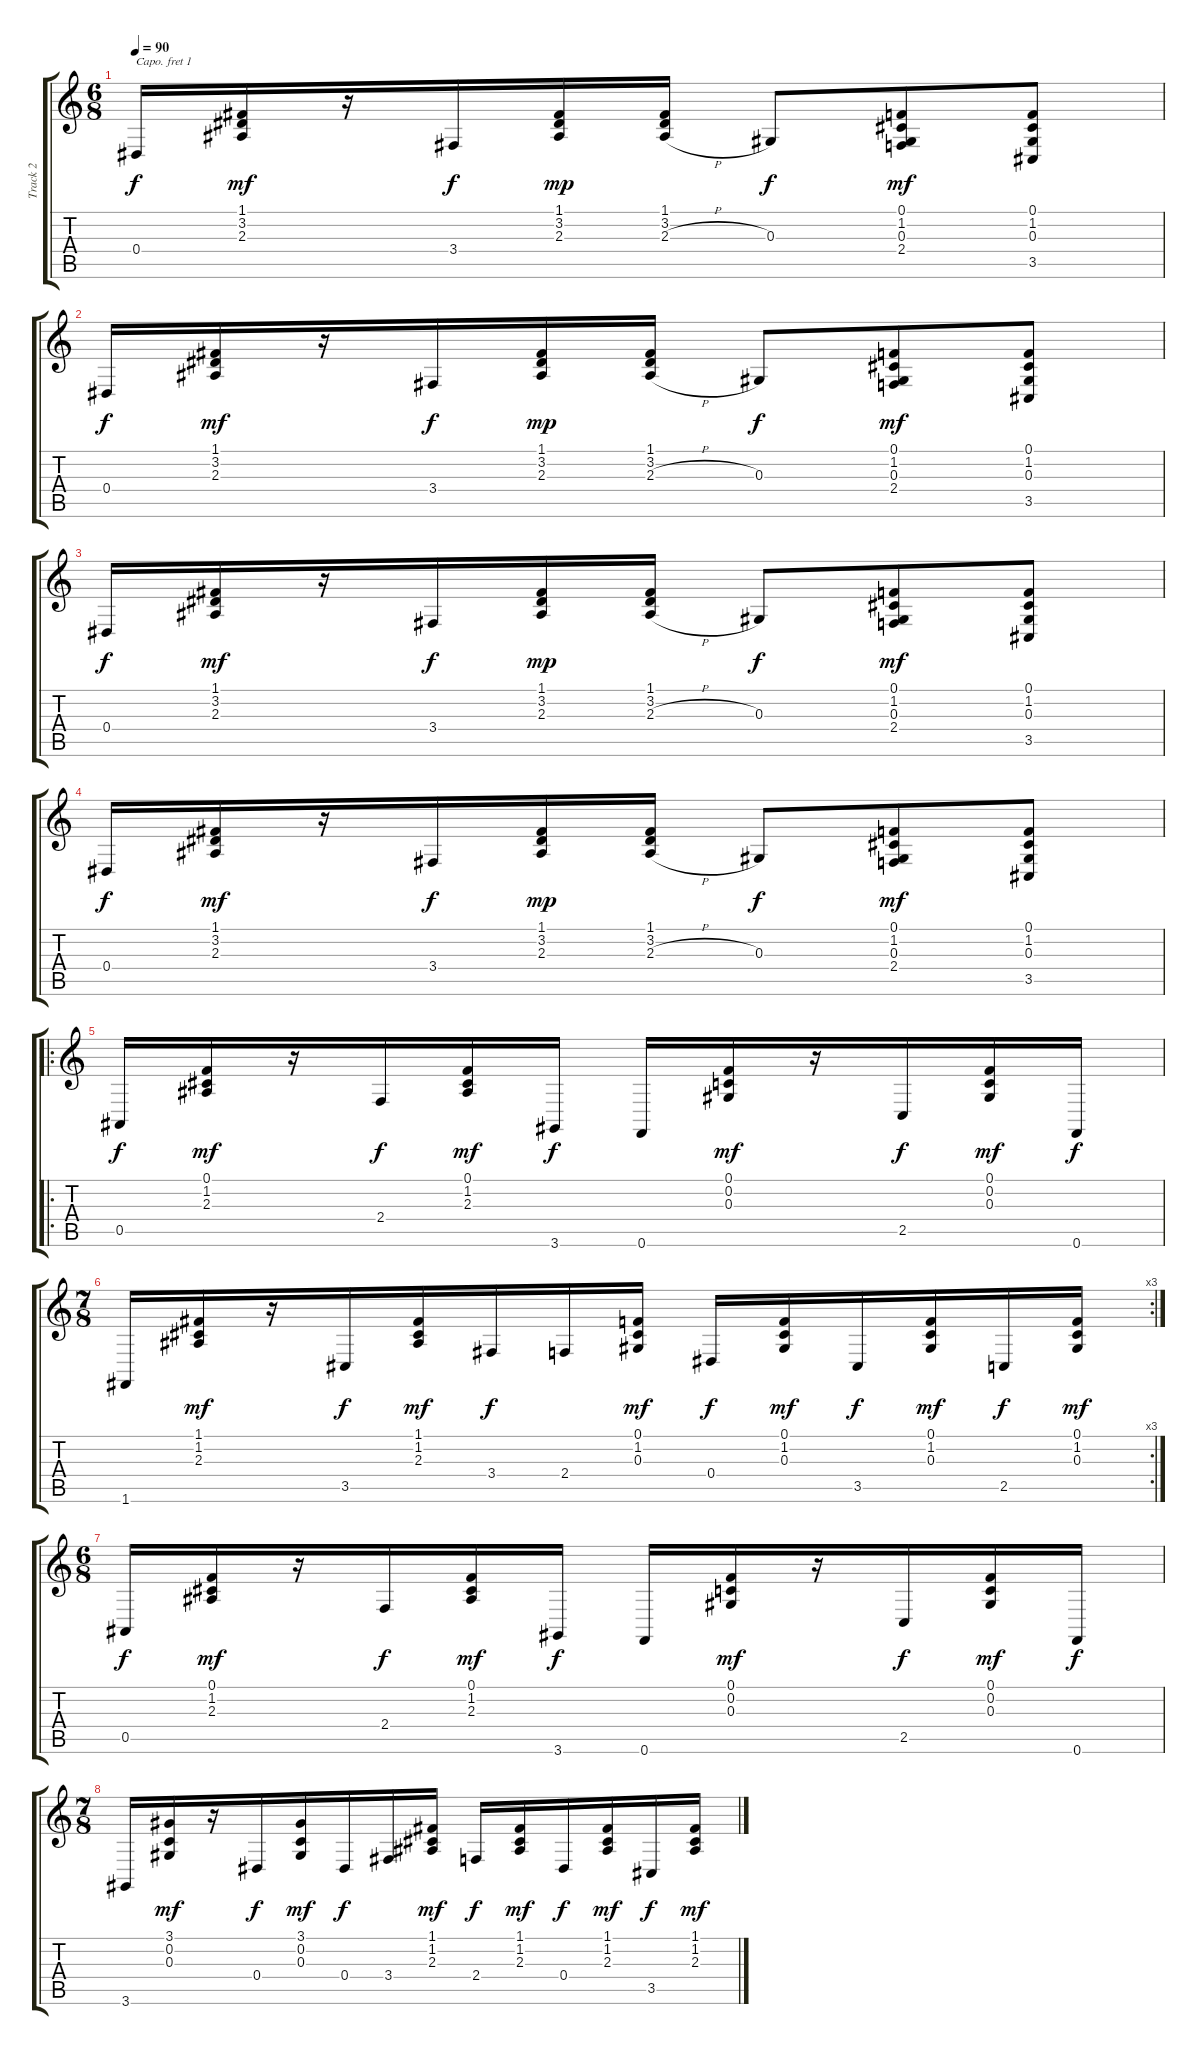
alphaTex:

\track ("Track 2" "Track 2") {instrument harpsichord}
\staff {score tabs}
\capo 1
\tuning (E4 B3 G3 D3 A2 E2) {hide}
\ts (6 8)
\tempo 90
\clef g2
\ks c
0.4.16{dy f} (1.1 3.2 2.3).16{dy mf} r.16 3.4.16{dy f} (1.1 3.2 2.3).16{dy mp} (1.1 3.2 2.3{h}).16 0.3.8{dy f} (0.1 1.2 0.3 2.4).8{dy mf} (0.1 1.2 0.3 3.5).8 |
0.4.16{dy f} (1.1 3.2 2.3).16{dy mf} r.16 3.4.16{dy f} (1.1 3.2 2.3).16{dy mp} (1.1 3.2 2.3{h}).16 0.3.8{dy f} (0.1 1.2 0.3 2.4).8{dy mf} (0.1 1.2 0.3 3.5).8 |
0.4.16{dy f} (1.1 3.2 2.3).16{dy mf} r.16 3.4.16{dy f} (1.1 3.2 2.3).16{dy mp} (1.1 3.2 2.3{h}).16 0.3.8{dy f} (0.1 1.2 0.3 2.4).8{dy mf} (0.1 1.2 0.3 3.5).8 |
0.4.16{dy f} (1.1 3.2 2.3).16{dy mf} r.16 3.4.16{dy f} (1.1 3.2 2.3).16{dy mp} (1.1 3.2 2.3{h}).16 0.3.8{dy f} (0.1 1.2 0.3 2.4).8{dy mf} (0.1 1.2 0.3 3.5).8 |
\ro
0.5.16{dy f} (0.1 1.2 2.3).16{dy mf} r.16 2.4.16{dy f} (0.1 1.2 2.3).16{dy mf} 3.6.16{dy f} 0.6.16 (0.1 0.2 0.3).16{dy mf} r.16 2.5.16{dy f} (0.1 0.2 0.3).16{dy mf} 0.6.16{dy f} |
\rc 3
\ts (7 8)
1.6.16 (1.1 1.2 2.3).16{dy mf} r.16 3.5.16{dy f} (1.1 1.2 2.3).16{dy mf} 3.4.16{dy f} 2.4.16 (0.1 1.2 0.3).16{dy mf} 0.4.16{dy f} (0.1 1.2 0.3).16{dy mf} 3.5.16{dy f} (0.1 1.2 0.3).16{dy mf} 2.5.16{dy f} (0.1 1.2 0.3).16{dy mf} |
\ts (6 8)
0.5.16{dy f} (0.1 1.2 2.3).16{dy mf} r.16 2.4.16{dy f} (0.1 1.2 2.3).16{dy mf} 3.6.16{dy f} 0.6.16 (0.1 0.2 0.3).16{dy mf} r.16 2.5.16{dy f} (0.1 0.2 0.3).16{dy mf} 0.6.16{dy f} |
\ts (7 8)
3.6.16 (3.1 0.2 0.3).16{dy mf} r.16 0.4.16{dy f} (3.1 0.2 0.3).16{dy mf} 0.4.16{dy f} 3.4.16 (1.1 1.2 2.3).16{dy mf} 2.4.16{dy f} (1.1 1.2 2.3).16{dy mf} 0.4.16{dy f} (1.1 1.2 2.3).16{dy mf} 3.5.16{dy f} (1.1 1.2 2.3).16{dy mf}
